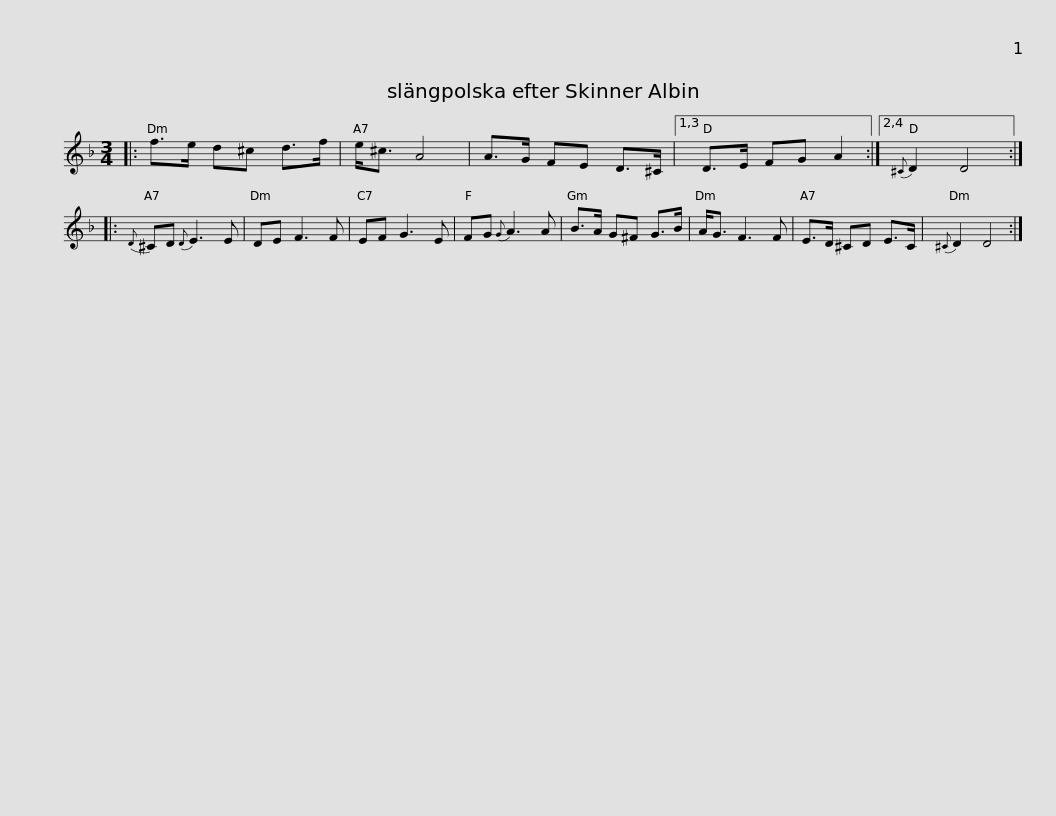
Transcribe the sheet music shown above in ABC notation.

X:1
L:1/8
M:3/4
I:linebreak $
K:Dmin
V:1 treble
V:1
|: f>e d^c d>f | e<^c A4 | A>G FE D>^C |1,3 D>E FG A2 :|2,4{^C} D2 D4 :: %5
{D} ^CD{D} E3 E |$ DE F3 F | EF G3 E | FG{G} A3 A | B>A G^F G>B | %10
 A<G F3 F | E>D ^CD E>C |{^C} D2 D4 :| %13
